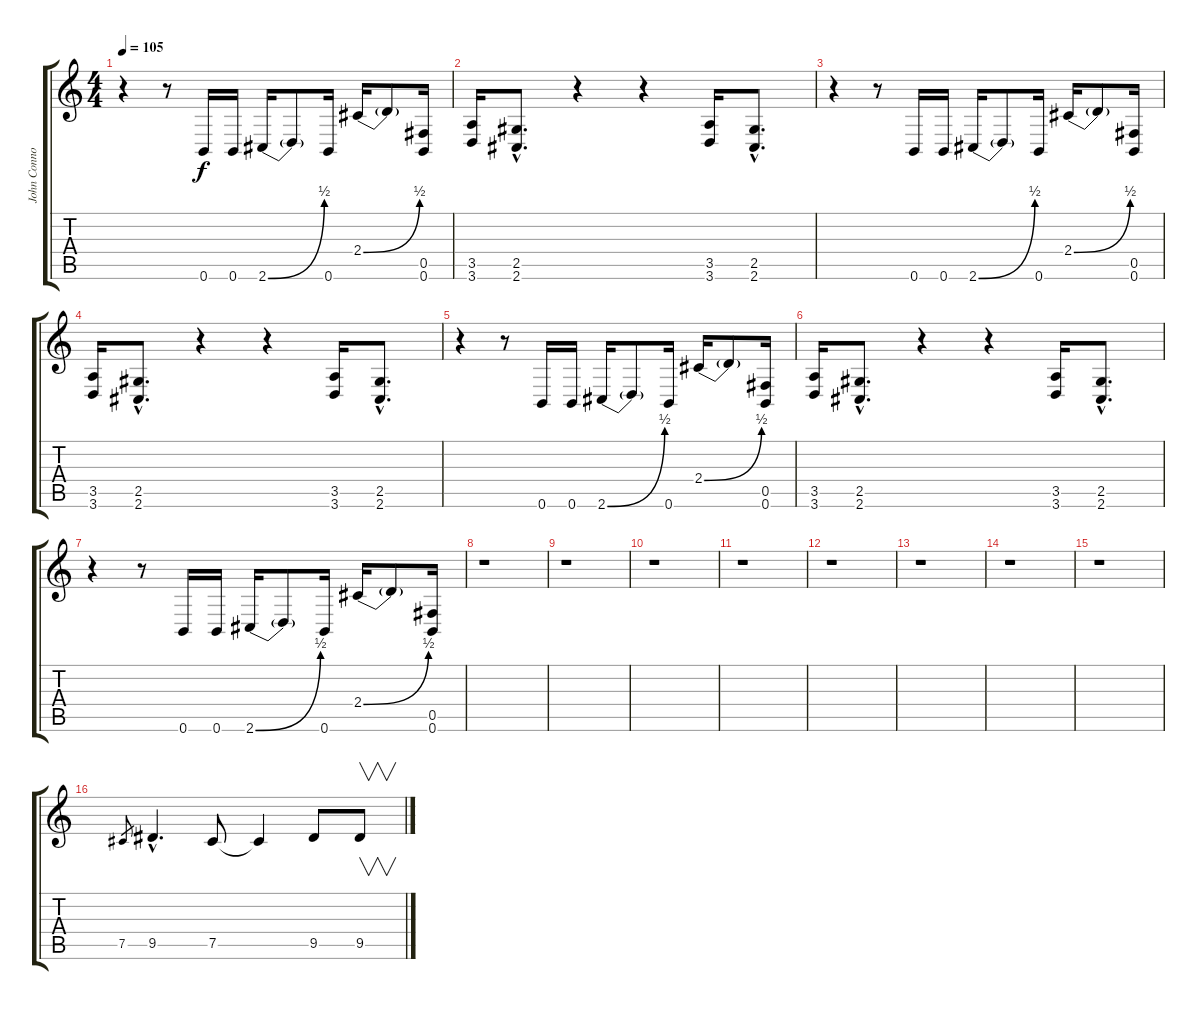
\track ("John Connolly - Guitar 2" "John Conno") {instrument distortionguitar}
\staff {score tabs}
\tuning (Db4 Ab3 E3 B2 Gb2 B1) {hide}
\ts (4 4)
\tempo 105
\clef g2
\ks c
r.4{dy f} r.8 0.6.16 0.6.16 2.6{be (bend 0 0 60 2)}.16 2.6{t}.8 0.6.16 2.4{be (bend 0 0 60 2)}.16 2.4{t}.8 (0.5 0.6).16 |
(3.5 3.6).16 (2.5{hac} 2.6{hac}).8{d} r.4 r.4 (3.5 3.6).16 (2.5{hac} 2.6{hac}).8{d} |
r.4 r.8 0.6.16 0.6.16 2.6{be (bend 0 0 60 2)}.16 2.6{t}.8 0.6.16 2.4{be (bend 0 0 60 2)}.16 2.4{t}.8 (0.5 0.6).16 |
(3.5 3.6).16 (2.5{hac} 2.6{hac}).8{d} r.4 r.4 (3.5 3.6).16 (2.5{hac} 2.6{hac}).8{d} |
r.4 r.8 0.6.16 0.6.16 2.6{be (bend 0 0 60 2)}.16 2.6{t}.8 0.6.16 2.4{be (bend 0 0 60 2)}.16 2.4{t}.8 (0.5 0.6).16 |
(3.5 3.6).16 (2.5{hac} 2.6{hac}).8{d} r.4 r.4 (3.5 3.6).16 (2.5{hac} 2.6{hac}).8{d} |
r.4 r.8 0.6.16 0.6.16 2.6{be (bend 0 0 60 2)}.16 2.6{t}.8 0.6.16 2.4{be (bend 0 0 60 2)}.16 2.4{t}.8 (0.5 0.6).16 |
r.1 |
r.1 |
r.1 |
r.1 |
r.1 |
r.1 |
r.1 |
r.1 |
7.5.8{gr} 9.5{hac}.4{d} 7.5.8 7.5{t}.4 9.5.8 9.5.8{v}
